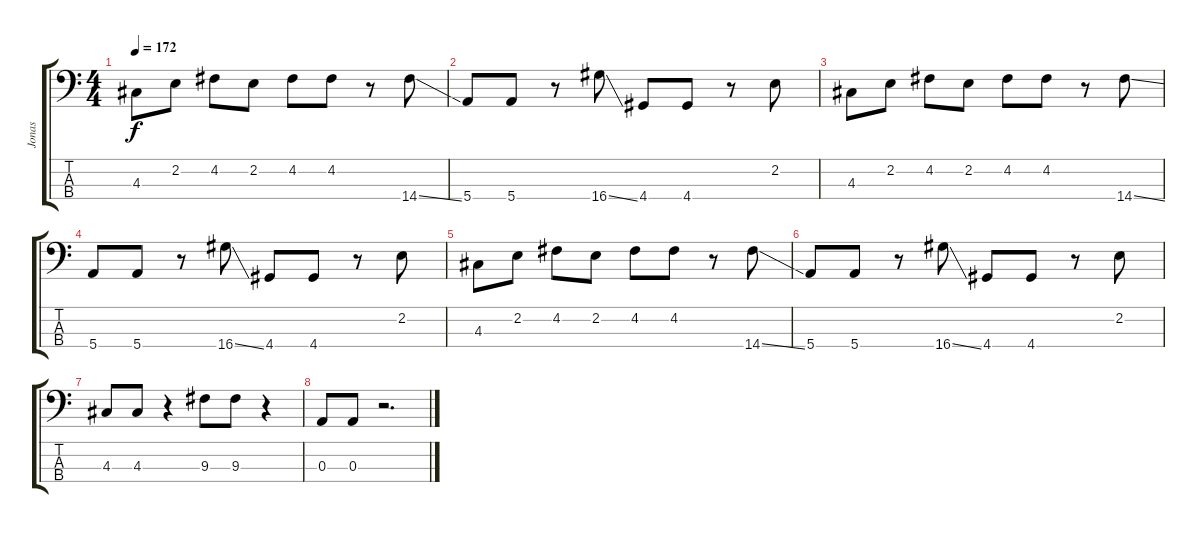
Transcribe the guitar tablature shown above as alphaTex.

\track ("Jonas" "Jonas") {instrument slapbass2}
\staff {score tabs}
\tuning (G2 D2 A1 E1) {hide}
\ts (4 4)
\tempo 172
\clef f4
\ks c
4.3.8{dy f} 2.2.8 4.2.8 2.2.8 4.2.8 4.2.8 r.8 14.4{ss}.8 |
5.4.8 5.4.8 r.8 16.4{ss}.8 4.4.8 4.4.8 r.8 2.2.8 |
4.3.8 2.2.8 4.2.8 2.2.8 4.2.8 4.2.8 r.8 14.4{ss}.8 |
5.4.8 5.4.8 r.8 16.4{ss}.8 4.4.8 4.4.8 r.8 2.2.8 |
4.3.8 2.2.8 4.2.8 2.2.8 4.2.8 4.2.8 r.8 14.4{ss}.8 |
5.4.8 5.4.8 r.8 16.4{ss}.8 4.4.8 4.4.8 r.8 2.2.8 |
4.3.8 4.3.8 r.4 9.3.8 9.3.8 r.4 |
0.3.8 0.3.8 r.2{d}
